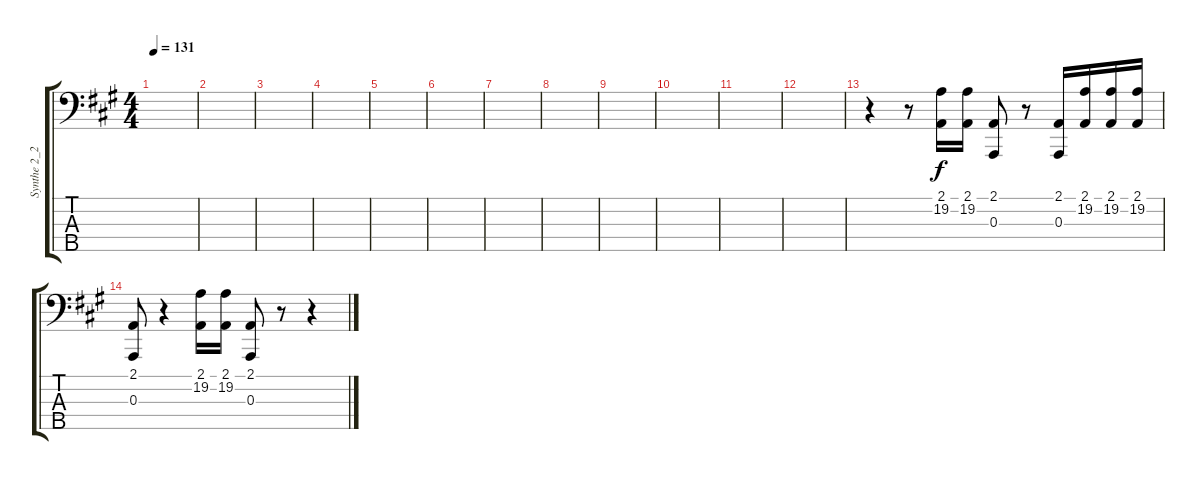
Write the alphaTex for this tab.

\track ("Synthe 2_2" "Synthe 2_2") {instrument lead8bassandlead}
\staff {score tabs}
\tuning (G2 D2 A1 E1 B0) {hide}
\ts (4 4)
\tempo 131
\clef f4
\ks a
|
|
|
|
|
|
|
|
|
|
|
|
r.4 r.8 (2.1 19.2).16 (2.1 19.2).16 (2.1 0.3).8 r.8 (2.1 0.3).16 (2.1 19.2).16 (2.1 19.2).16 (2.1 19.2).16 |
(2.1 0.3).8 r.4 (2.1 19.2).16 (2.1 19.2).16 (2.1 0.3).8 r.8 r.4
